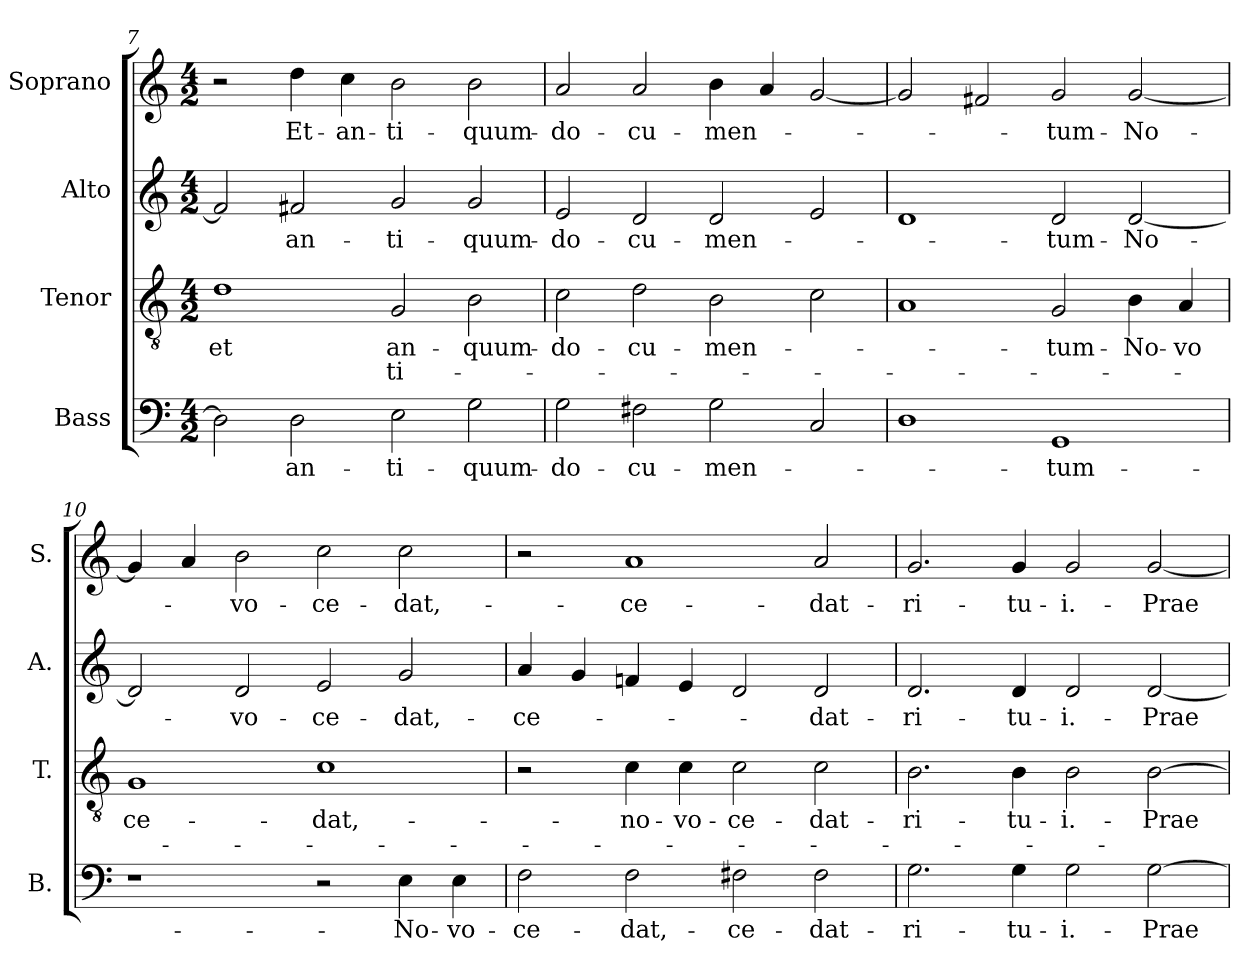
**kern	**text	**kern	**text	**text	**kern	**text	**kern	**text
*part4	*part4	*part3	*part3	*part3	*part2	*part2	*part1	*part1
*staff4	*staff4	*staff3	*staff3	*staff3	*staff2	*staff2	*staff1	*staff1
*I"Bass	*	*I"Tenor	*	*	*I"Alto	*	*I"Soprano	*
*I'B.	*	*I'T.	*	*	*I'A.	*	*I'S.	*
*clefF4	*	*clefGv2	*	*	*clefG2	*	*clefG2	*
*	*	*ITrd7c12	*	*	*	*	*	*
*k[]	*	*k[]	*	*	*k[]	*	*k[]	*
*C:	*	*C:	*	*	*C:	*	*C:	*
*M4/2	*	*M4/2	*	*	*M4/2	*	*M4/2	*
=7	=7	=7	=7	=7	=7	=7	=7	=7
!	!	!	!LO:LY:b:color=#000000	!	!	!	!	!
2Di\]	.	1Di	-et	.	2f#i/]	.	2r	.
!	!LO:LY:b:color=#000000	!	!	!	!	!	!	!
!	!	!	!	!	!	!LO:LY:b:color=#000000	!	!
!	!	!	!	!	!	!	!	!LO:LY:b:color=#000000
2Di\	an-	.	.	.	2f#Xi/	an-	4ddi\	-Et-
!	!	!	!	!	!	!	!	!LO:LY:b:color=#000000
.	.	.	.	.	.	.	4cci\	-an-
!	!LO:LY:b:color=#000000	!	!	!	!	!	!	!
!	!	!	!LO:LY:b:color=#000000	!LO:LY:b:color=#000000	!	!	!	!
!	!	!	!	!	!	!LO:LY:b:color=#000000	!	!
!	!	!	!	!	!	!	!	!LO:LY:b:color=#000000
2Ei\	-ti-	2GGi/	an-	-ti-	2gi/	-ti-	2bi\	-ti-
!	!LO:LY:b:color=#000000	!	!	!	!	!	!	!
!	!	!	!LO:LY:b:color=#000000	!	!	!	!	!
!	!	!	!	!	!	!LO:LY:b:color=#000000	!	!
!	!	!	!	!	!	!	!	!LO:LY:b:color=#000000
2Gi\	-quum-	2BBi\	-quum-	.	2gi/	-quum-	2bi\	-quum-
!!LO:LB:g=z
=8	=8	=8	=8	=8	=8	=8	=8	=8
!	!LO:LY:b:color=#000000	!	!	!	!	!	!	!
!	!	!	!LO:LY:b:color=#000000	!	!	!	!	!
!	!	!	!	!	!	!LO:LY:b:color=#000000	!	!
!	!	!	!	!	!	!	!	!LO:LY:b:color=#000000
2Gi\	-do-	2Ci\	-do-	.	2ei/	-do-	2ai/	-do-
!	!LO:LY:b:color=#000000	!	!	!	!	!	!	!
!	!	!	!LO:LY:b:color=#000000	!	!	!	!	!
!	!	!	!	!	!	!LO:LY:b:color=#000000	!	!
!	!	!	!	!	!	!	!	!LO:LY:b:color=#000000
2F#Xi\	-cu-	2Di\	-cu-	.	2di/	-cu-	2ai/	-cu-
!	!LO:LY:b:color=#000000	!	!	!	!	!	!	!
!	!	!	!LO:LY:b:color=#000000	!	!	!	!	!
!	!	!	!	!	!	!LO:LY:b:color=#000000	!	!
!	!	!	!	!	!	!	!	!LO:LY:b:color=#000000
2Gi\	-men-	2BBi\	-men-	.	2di/	-men-	4bi\	-men-
.	.	.	.	.	.	.	4ai/	.
2Ci/	.	2Ci\	.	.	2ei/	.	[2gi/	.
=9	=9	=9	=9	=9	=9	=9	=9	=9
1Di	.	1AAi	.	.	1di	.	2gi/]	.
.	.	.	.	.	.	.	2f#Xi/	.
!	!LO:LY:b:color=#000000	!	!	!	!	!	!	!
!	!	!	!LO:LY:b:color=#000000	!	!	!	!	!
!	!	!	!	!	!	!LO:LY:b:color=#000000	!	!
!	!	!	!	!	!	!	!	!LO:LY:b:color=#000000
1GGi	-tum-	2GGi/	-tum-	.	2di/	-tum-	2gi/	-tum-
!	!	!	!LO:LY:b:color=#000000	!	!	!	!	!
!	!	!	!	!	!	!LO:LY:b:color=#000000	!	!
!	!	!	!	!	!	!	!	!LO:LY:b:color=#000000
.	.	4BBi\	-No-	.	[2di/	-No-	[2gi/	-No-
!	!	!	!LO:LY:b:color=#000000	!	!	!	!	!
.	.	4AAi/	-vo	.	.	.	.	.
=10	=10	=10	=10	=10	=10	=10	=10	=10
!	!	!	!LO:LY:b:color=#000000	!	!	!	!	!
1r	.	1GGi	ce-	.	2di/]	.	4gi/]	.
.	.	.	.	.	.	.	4ai/	.
!	!	!	!	!	!	!LO:LY:b:color=#000000	!	!
!	!	!	!	!	!	!	!	!LO:LY:b:color=#000000
.	.	.	.	.	2di/	-vo-	2bi\	-vo-
!	!	!	!LO:LY:b:color=#000000	!	!	!	!	!
!	!	!	!	!	!	!LO:LY:b:color=#000000	!	!
!	!	!	!	!	!	!	!	!LO:LY:b:color=#000000
2r	.	1Ci	-dat,-	.	2ei/	-ce-	2cci\	-ce-
!	!LO:LY:b:color=#000000	!	!	!	!	!	!	!
!	!	!	!	!	!	!LO:LY:b:color=#000000	!	!
!	!	!	!	!	!	!	!	!LO:LY:b:color=#000000
4Ei\	-No-	.	.	.	2gi/	-dat,-	2cci\	-dat,-
!	!LO:LY:b:color=#000000	!	!	!	!	!	!	!
4Ei\	-vo-	.	.	.	.	.	.	.
=11	=11	=11	=11	=11	=11	=11	=11	=11
!	!LO:LY:b:color=#000000	!	!	!	!	!	!	!
!	!	!	!	!	!	!LO:LY:b:color=#000000	!	!
2Fi\	-ce-	2r	.	.	4ai/	-ce-	2r	.
.	.	.	.	.	4gi/	.	.	.
!	!LO:LY:b:color=#000000	!	!	!	!	!	!	!
!	!	!	!LO:LY:b:color=#000000	!	!	!	!	!
!	!	!	!	!	!	!	!	!LO:LY:b:color=#000000
2Fi\	-dat,-	4Ci\	-no-	.	4fni/	.	1ai	-ce-
!	!	!	!LO:LY:b:color=#000000	!	!	!	!	!
.	.	4Ci\	-vo-	.	4ei/	.	.	.
!	!LO:LY:b:color=#000000	!	!	!	!	!	!	!
!	!	!	!LO:LY:b:color=#000000	!	!	!	!	!
2F#Xi\	-ce-	2Ci\	-ce-	.	2di/	.	.	.
!	!LO:LY:b:color=#000000	!	!	!	!	!	!	!
!	!	!	!LO:LY:b:color=#000000	!	!	!	!	!
!	!	!	!	!	!	!LO:LY:b:color=#000000	!	!
!	!	!	!	!	!	!	!	!LO:LY:b:color=#000000
2F#i\	-dat-	2Ci\	-dat-	.	2di/	-dat-	2ai/	-dat-
=12	=12	=12	=12	=12	=12	=12	=12	=12
!	!LO:LY:b:color=#000000	!	!	!	!	!	!	!
!	!	!	!LO:LY:b:color=#000000	!	!	!	!	!
!	!	!	!	!	!	!LO:LY:b:color=#000000	!	!
!	!	!	!	!	!	!	!	!LO:LY:b:color=#000000
2.Gi\	-ri-	2.BBi\	-ri-	.	2.di/	-ri-	2.gi/	-ri-
!	!LO:LY:b:color=#000000	!	!	!	!	!	!	!
!	!	!	!LO:LY:b:color=#000000	!	!	!	!	!
!	!	!	!	!	!	!LO:LY:b:color=#000000	!	!
!	!	!	!	!	!	!	!	!LO:LY:b:color=#000000
4Gi\	-tu-	4BBi\	-tu-	.	4di/	-tu-	4gi/	-tu-
!	!LO:LY:b:color=#000000	!	!	!	!	!	!	!
!	!	!	!LO:LY:b:color=#000000	!	!	!	!	!
!	!	!	!	!	!	!LO:LY:b:color=#000000	!	!
!	!	!	!	!	!	!	!	!LO:LY:b:color=#000000
2Gi\	-i.-	2BBi\	-i.-	.	2di/	-i.-	2gi/	-i.-
!	!LO:LY:b:color=#000000	!	!	!	!	!	!	!
!	!	!	!LO:LY:b:color=#000000	!	!	!	!	!
!	!	!	!	!	!	!LO:LY:b:color=#000000	!	!
!	!	!	!	!	!	!	!	!LO:LY:b:color=#000000
[2Gi\	-Prae-	[2BBi\	-Prae-	.	[2di/	-Prae-	[2gi/	-Prae-
=	=	=	=	=	=	=	=	=
*-	*-	*-	*-	*-	*-	*-	*-	*-
